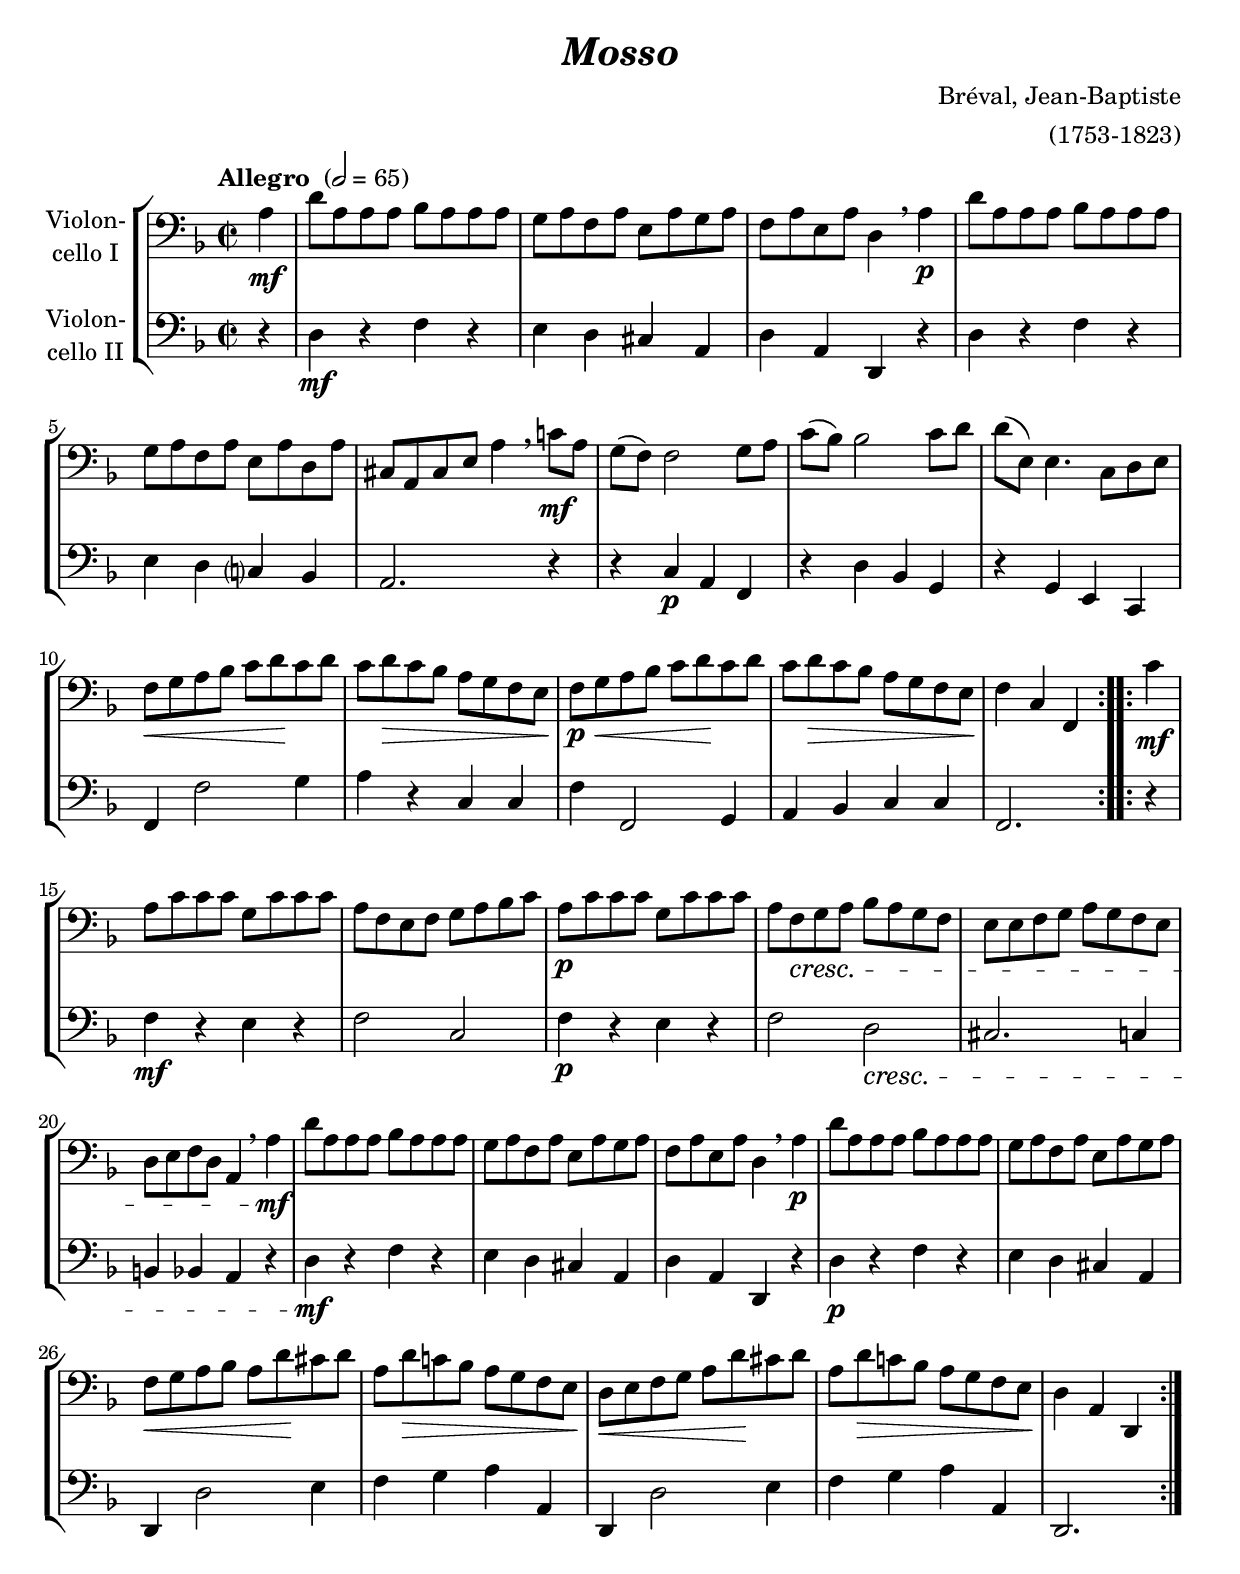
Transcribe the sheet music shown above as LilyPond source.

\version "2.18.2"
\include "deutsch.ly"
  
#(set-global-staff-size 21.25)

\header {
  title     = \markup \bold \italic "Mosso"
  composer  = "Bréval, Jean-Baptiste"
  arranger  = "(1753-1823)"
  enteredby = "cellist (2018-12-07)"
%  piece     = ""
}

voiceconsts = {
  \key d \minor
  \time 2/2
  \clef "bass"
%  \numericTimeSignature
  \compressFullBarRests
  % Set default beaming for all staves
% \set Timing.beamExceptions = #'()
% \set Timing.baseMoment     = #(ly:make-moment 1 4)
% \set Timing.beatStructure  = #'(1 1 1)
  \tempo "Allegro " 2=65
}

micl = "clarinet"
mifl = "flute"
miob = "oboe"
mifh = "french horn"
misx = "tenor sax"
mist = "string ensemble 1"
miba = "cello"

va = \relative c' {
  \voiceconsts

  \repeat volta 2 {
    \partial 4 a4\mf
    d8 a a a b a a a
    g a f a e a g a
    f a e a d,4 \breathe a'\p
    d8 a a a b a a a

    g a f a e a d, a'
    cis, a cis e a4 \breathe c!8\mf a
    g( f) f2 g8 a
    c( b) b2 c8 d
    d( e,) e4. c8 d e

    f\< g a b c d\! c d
    c d\> c b a g f e\!
    f\p g\< a b c d\! c d
    c d\> c b a g f e\!
    f4 c f,
  }

  \repeat volta 2 {
    c''\mf
    a8 c c c g c c c
    a f e f g a b c
    a\p c c c g c c c
    a f\cresc g a b a g f
    e e f g a g f e

    d e f d a4 \breathe a'\mf
    d8 a a a b a a a
    g a f a e a g a
    f a e a d,4 \breathe a'\p
    d8 a a a b a a a

    g a f a e a g a
    f\< g a b a d\! cis d
    a d\> c! b a g f e\!
    d\< e f g a d\! cis d
    a d\> c! b a g f e\!
    d4 a d,
  }
}

vb = \relative c {
  \voiceconsts

  \repeat volta 2 {
    \partial 4 r4
    d\mf r f r
    e d cis a
    d a d, r
    d' r f r

    e d c? b
    a2. r4
    r c\p a f
    r d' b g
    r g e c

    f f'2 g4
    a r c, c
    f f,2 g4
    a b c c
    f,2.
  }

  \repeat volta 2 {
    r4
    f'\mf r e r
    f2 c
    f4\p r e r
    f2 d\cresc
    cis2. c4

    h b a r
    d\mf r f r
    e d cis a
    d a d, r
    d'\p r f r

    e d cis a
    d, d'2 e4
    f g a a,
    d, d'2 e4
    f g a a,
    d,2.
  }
}


music = \new StaffGroup <<
      \new Staff {
	\set Staff.midiInstrument = \miba
	\set Staff.instrumentName = \markup \center-column { "Violon-" "cello I" }
	\transpose d d { \va }
      }

      \new Staff {
	\set Staff.midiInstrument = \miba
	\set Staff.instrumentName = \markup \center-column { "Violon-" "cello II" }
	\transpose d d { \vb }
      }
>>

\book {
  \score {
    \music
    \layout {}
  }

  \score {
    \unfoldRepeats \music

    \midi {
      \context {
        \Score
      }
    }
  }
}
